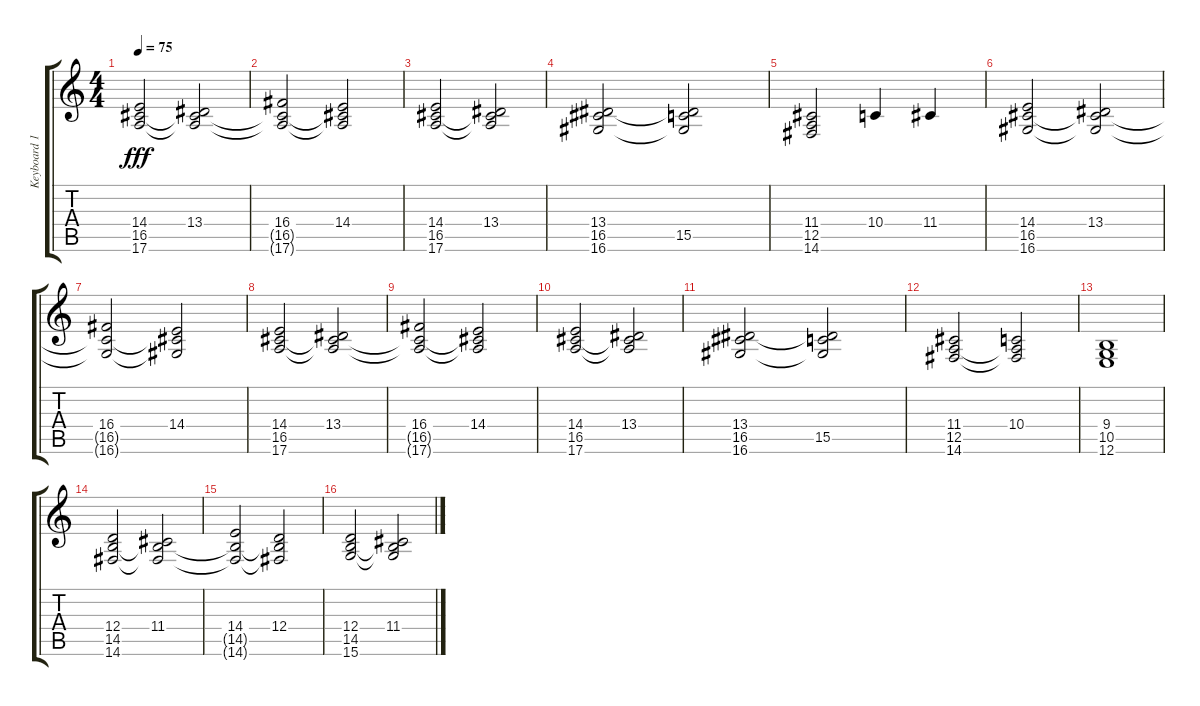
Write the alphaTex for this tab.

\track ("Keyboard 1" "Keyboard 1") {instrument synthstrings1}
\staff {score tabs}
\tuning (E4 B3 G3 D3 A2 E2) {hide}
\ts (4 4)
\tempo 75
\clef g2
\ks c
(14.4 16.5 17.6).2{dy fff} (13.4 16.5{t} 17.6{t}).2 |
(16.4 16.5{t} 17.6{t}).2 (14.4 16.5{t} 17.6{t}).2 |
(14.4 16.5 17.6).2 (13.4 16.5{t} 17.6{t}).2 |
(13.4 16.5 16.6).2 (13.4{t} 15.5 16.6{t}).2 |
(11.4 12.5 14.6).2 10.4.4 11.4.4 |
(14.4 16.5 16.6).2 (13.4 16.5{t} 16.6{t}).2 |
(16.4 16.5{t} 16.6{t}).2 (14.4 16.5{t} 16.6{t}).2 |
(14.4 16.5 17.6).2 (13.4 16.5{t} 17.6{t}).2 |
(16.4 16.5{t} 17.6{t}).2 (14.4 16.5{t} 17.6{t}).2 |
(14.4 16.5 17.6).2 (13.4 16.5{t} 17.6{t}).2 |
(13.4 16.5 16.6).2 (13.4{t} 15.5 16.6{t}).2 |
(11.4 12.5 14.6).2 (10.4 12.5{t} 14.6{t}).2 |
(9.4 10.5 12.6).1 |
(12.4 14.5 14.6).2 (11.4 14.5{t} 14.6{t}).2 |
(14.4 14.5{t} 14.6{t}).2 (12.4 14.5{t} 14.6{t}).2 |
(12.4 14.5 15.6).2 (11.4 14.5{t} 15.6{t}).2
